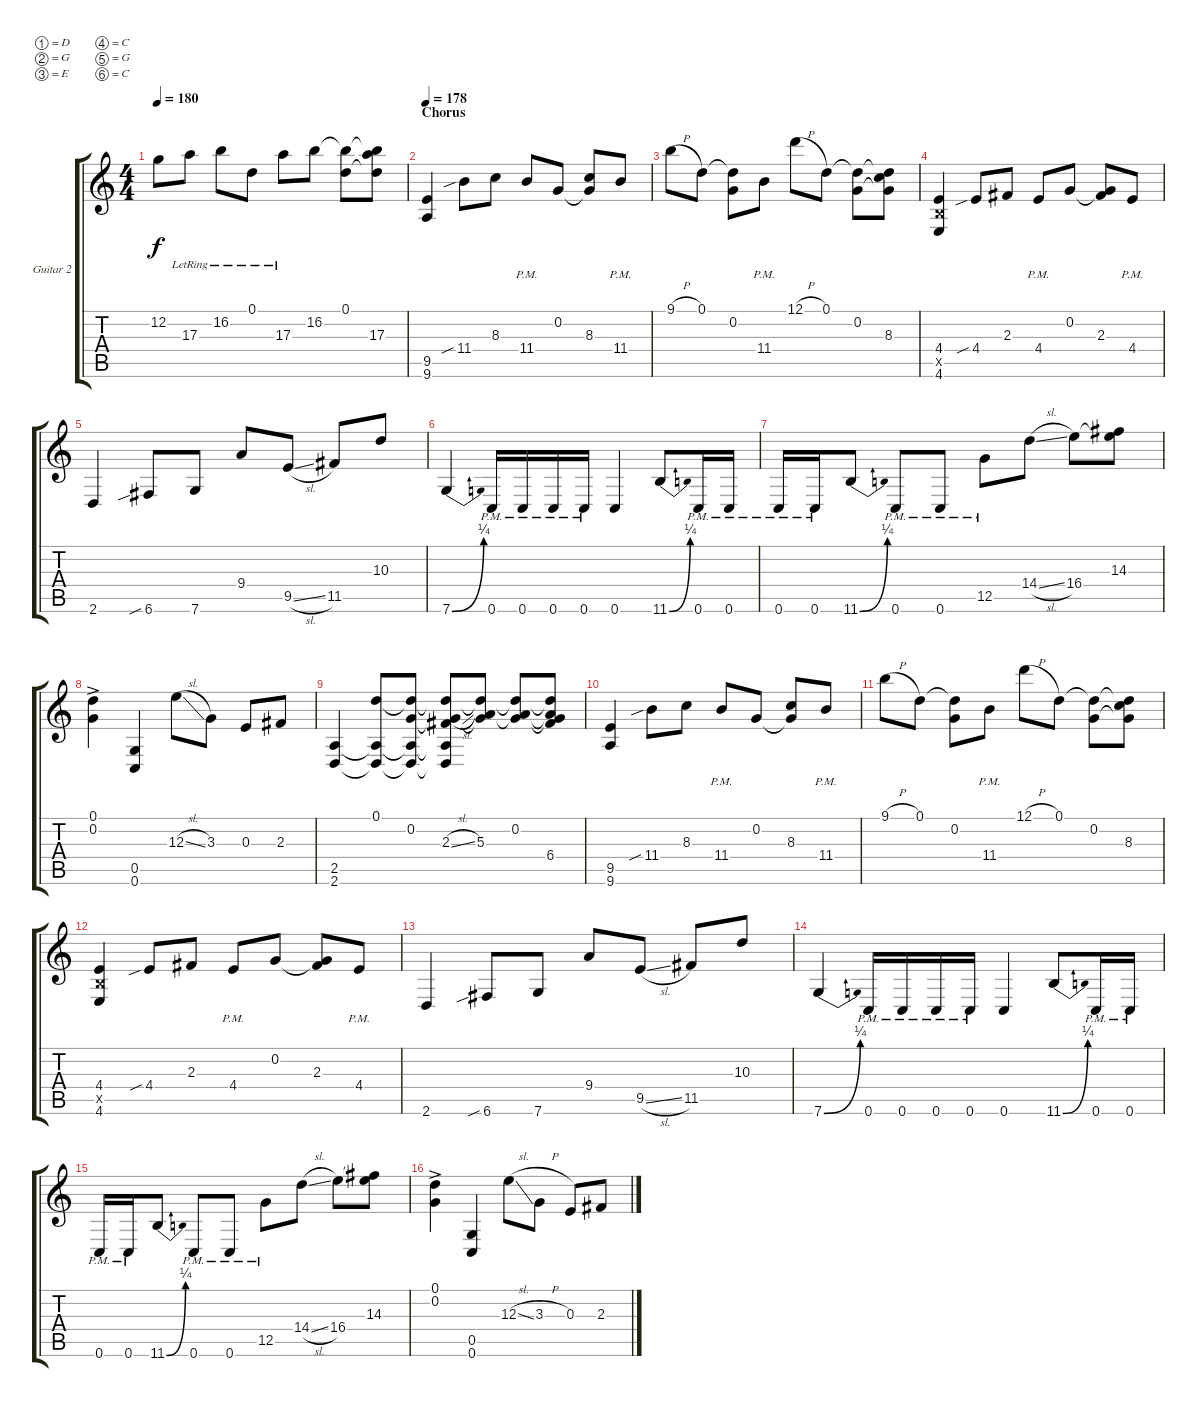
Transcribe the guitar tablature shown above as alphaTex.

\bracketExtendMode groupsimilarinstruments
\firstSystemTrackNameOrientation horizontal
\otherSystemsTrackNameOrientation horizontal
\track ("Rythm Guitar 2" "Guitar 2") {instrument distortionguitar}
\staff {score tabs}
\tuning (D4 G3 E3 C3 G2 C2)
\ts (4 4)
\tempo 180
\clef g2
\ks c
12.2.8{dy f} 17.3{lr}.8 16.2{lr}.8 0.1{lr}.8 17.3{lr}.8 16.2.8 (0.1 16.2{t}).8 (17.3 16.2{t} 0.1{t}).8 |
\section ("" "Chorus")
\tempo 178
(9.6 9.5).4 11.4{sib}.8 8.3.8 11.4{pm}.8 0.2.8 (8.3 0.2{t}).8 11.4{pm}.8 |
9.1{h}.8 0.1.8 (0.2 0.1{t}).8 11.4{pm}.8 12.1{h}.8 0.1.8 (0.2 0.1{t}).8 (8.3 0.2{t} 0.1{t}).8 |
(4.6 4.5{x} 4.4).4 4.4{sib}.8 2.3.8 4.4{pm}.8 0.2.8 (2.3 0.2{t}).8 4.4{pm}.8 |
2.6.4 6.6{sib}.8 7.6.8 9.4.8 9.5{sl}.8 11.5.8 10.3.8 |
7.6{be (bend 42 0 51 1)}.4 0.6{pm}.16{beam merge} 0.6{pm}.16{beam merge} 0.6{pm}.16{beam merge} 0.6{pm}.16 0.6.4 11.6{be (bend 40.199999999999996 0 49.8 1)}.8 0.6{pm}.16 0.6{pm}.16 |
0.6{pm}.16 0.6{pm}.16 11.6{be (bend 40.199999999999996 0 49.8 1)}.8 0.6{pm}.8 0.6{pm}.8 12.5{pm}.8 14.4{sl}.8 16.4.8 (14.3 16.4{t}).8 |
(0.2{ac} 0.1{ac}).4 (0.6 0.5).4 12.3{sl}.8 3.3.8 0.3.8 2.3.8 |
(2.6 2.5).4 (0.1 2.5{t} 2.6{t}).8 (0.2 0.1{t} 2.5{t} 2.6{t}).8 (2.3{sl} 0.1{t} 0.2{t} 2.5{t} 2.6{t}).8 (5.3 0.1{t} 0.2{t}).8 (0.2 0.1{t} 5.3{t}).8 (6.4 0.1{t} 0.2{t} 5.3{t}).8 |
(9.6 9.5).4 11.4{sib}.8 8.3.8 11.4{pm}.8 0.2.8 (8.3 0.2{t}).8 11.4{pm}.8 |
9.1{h}.8 0.1.8 (0.2 0.1{t}).8 11.4{pm}.8 12.1{h}.8 0.1.8 (0.2 0.1{t}).8 (8.3 0.2{t} 0.1{t}).8 |
(4.6 4.5{x} 4.4).4 4.4{sib}.8 2.3.8 4.4{pm}.8 0.2.8 (2.3 0.2{t}).8 4.4{pm}.8 |
2.6.4 6.6{sib}.8 7.6.8 9.4.8 9.5{sl}.8 11.5.8 10.3.8 |
7.6{be (bend 42 0 51 1)}.4 0.6{pm}.16{beam merge} 0.6{pm}.16{beam merge} 0.6{pm}.16{beam merge} 0.6{pm}.16 0.6.4 11.6{be (bend 40.199999999999996 0 49.8 1)}.8 0.6{pm}.16 0.6{pm}.16 |
0.6{pm}.16 0.6{pm}.16 11.6{be (bend 40.199999999999996 0 49.8 1)}.8 0.6{pm}.8 0.6{pm}.8 12.5{pm}.8 14.4{sl}.8 16.4.8 (14.3 16.4{t}).8 |
(0.2{ac} 0.1{ac}).4 (0.6 0.5).4 12.3{sl}.8 3.3{h}.8 0.3.8 2.3.8
